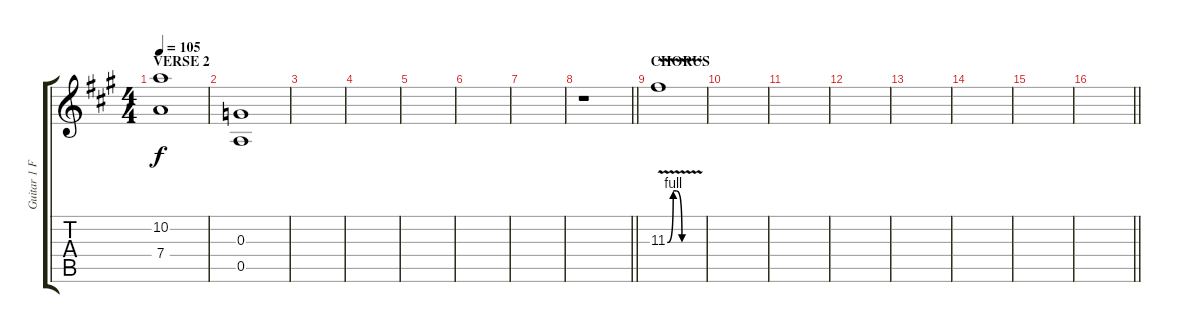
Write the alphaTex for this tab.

\track ("Guitar 1 FX and Dub" "Guitar 1 F") {instrument electricguitarjazz}
\staff {score tabs}
\tuning (E4 B3 G3 D3 A2 E2) {hide}
\ts (4 4)
\section ("" "VERSE 2")
\tempo 105
\clef g2
\ks f#minor
(10.2 7.4).1{dy f volume 0 balance 3 instrument distortionguitar} |
(0.3 0.5).1 |
|
|
|
|
|
\barLineRight lightlight
r.1{volume 14 instrument distortionguitar} |
\section ("" "CHORUS ")
11.3{be (custom 0 0 10 4 15 4 25 0 30 0 60 0) v}.1 |
|
|
|
|
|
|
\barLineRight lightlight
